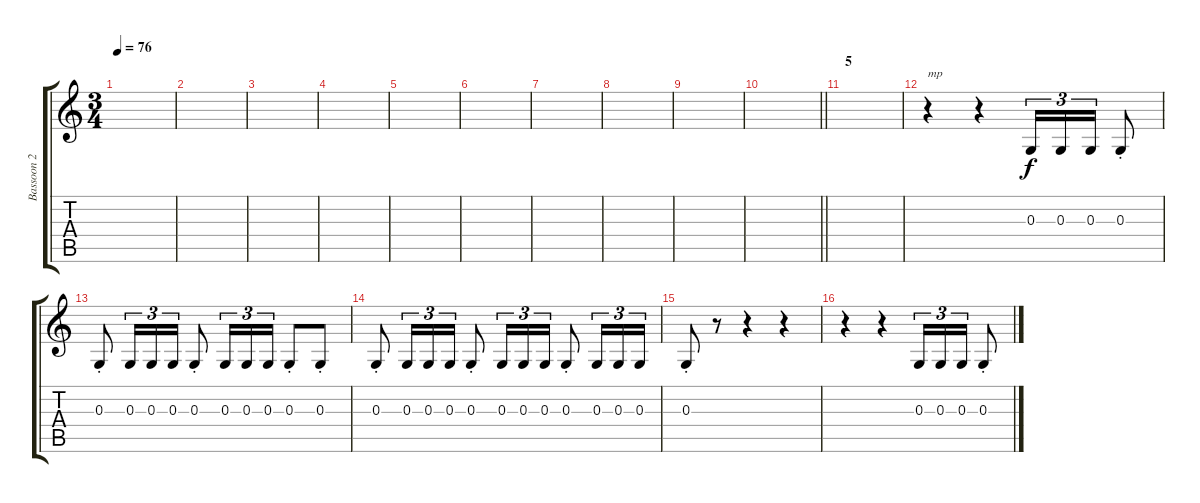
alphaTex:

\track ("Bassoon 2" "Bassoon 2") {instrument bassoon}
\staff {score tabs}
\tuning (E4 B3 G3 D3 A2 E2) {hide}
\ts (3 4)
\tempo 76
\clef g2
\ks c
|
|
|
|
|
|
|
|
|
\barLineRight lightlight
|
\section ("" "5")
|
r.4{txt "mp"} r.4 0.3.16{tu (3 2)} 0.3.16{tu (3 2)} 0.3.16{tu (3 2)} 0.3{st}.8 |
0.3{st}.8 0.3.16{tu (3 2)} 0.3.16{tu (3 2)} 0.3.16{tu (3 2)} 0.3{st}.8 0.3.16{tu (3 2)} 0.3.16{tu (3 2)} 0.3.16{tu (3 2)} 0.3{st}.8 0.3{st}.8 |
0.3{st}.8 0.3.16{tu (3 2)} 0.3.16{tu (3 2)} 0.3.16{tu (3 2)} 0.3{st}.8 0.3.16{tu (3 2)} 0.3.16{tu (3 2)} 0.3.16{tu (3 2)} 0.3{st}.8 0.3.16{tu (3 2)} 0.3.16{tu (3 2)} 0.3.16{tu (3 2)} |
0.3{st}.8 r.8 r.4 r.4 |
r.4 r.4 0.3.16{tu (3 2)} 0.3.16{tu (3 2)} 0.3.16{tu (3 2)} 0.3{st}.8
